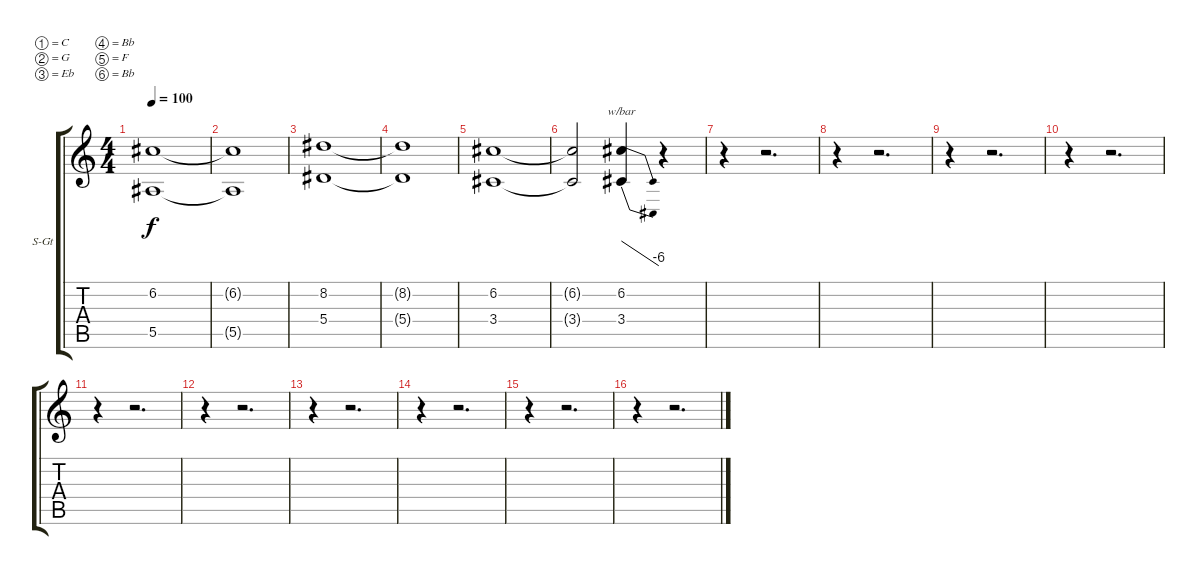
\bracketExtendMode groupsimilarinstruments
\firstSystemTrackNameOrientation horizontal
\otherSystemsTrackNameOrientation horizontal
\track ("Synth 1" "S-Gt") {instrument pad2warm}
\staff {score tabs}
\tuning (C4 G3 Eb3 Bb2 F2 Bb1)
\displaytranspose 12
\ts (4 4)
\tempo 100
\clef g2
\ks c
(6.2 5.5{t}).1{dy f} |
(6.2{t} 5.5{t}).1 |
(8.2 5.4).1 |
(8.2{t} 5.4{t}).1 |
(6.2 3.4).1 |
(6.2{t} 3.4{t}).2 (6.2 3.4).4{tbe (dive default 0 0 60 -24)} r.4 |
r.4 r.2{d} |
r.4 r.2{d} |
r.4 r.2{d} |
r.4 r.2{d} |
r.4 r.2{d} |
r.4 r.2{d} |
r.4 r.2{d} |
r.4 r.2{d} |
r.4 r.2{d} |
r.4 r.2{d}
